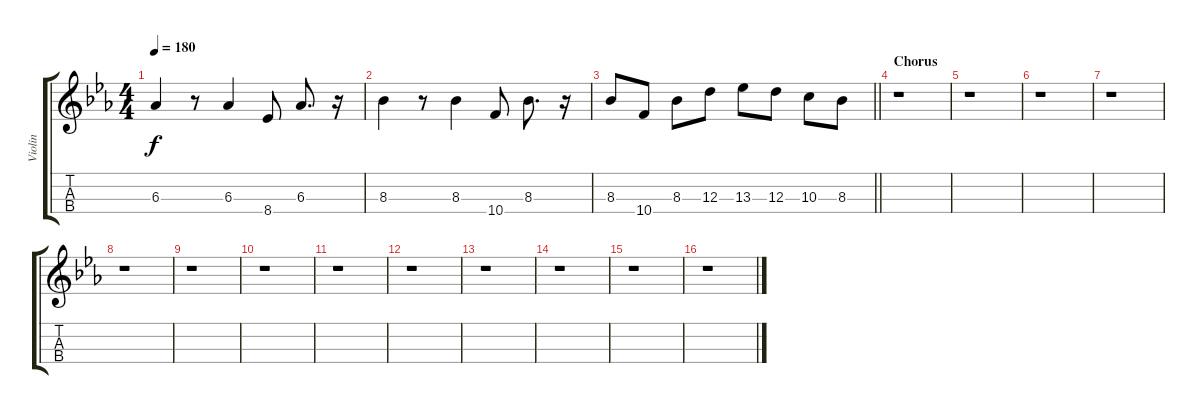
\track ("Violin" "Violin") {instrument violin}
\staff {score tabs}
\tuning (E5 A4 D4 G3) {hide}
\ts (4 4)
\tempo 180
\clef g2
\ks eb
6.3.4{dy f} r.8 6.3.4 8.4.8 6.3.8{d} r.16 |
8.3.4 r.8 8.3.4 10.4.8 8.3.8{d} r.16 |
\barLineRight lightlight
8.3.8 10.4.8 8.3.8 12.3.8 13.3.8 12.3.8 10.3.8 8.3.8 |
\section ("" "Chorus")
r.1 |
r.1 |
r.1 |
r.1 |
r.1 |
r.1 |
r.1 |
r.1 |
r.1 |
r.1 |
r.1 |
r.1 |
r.1
